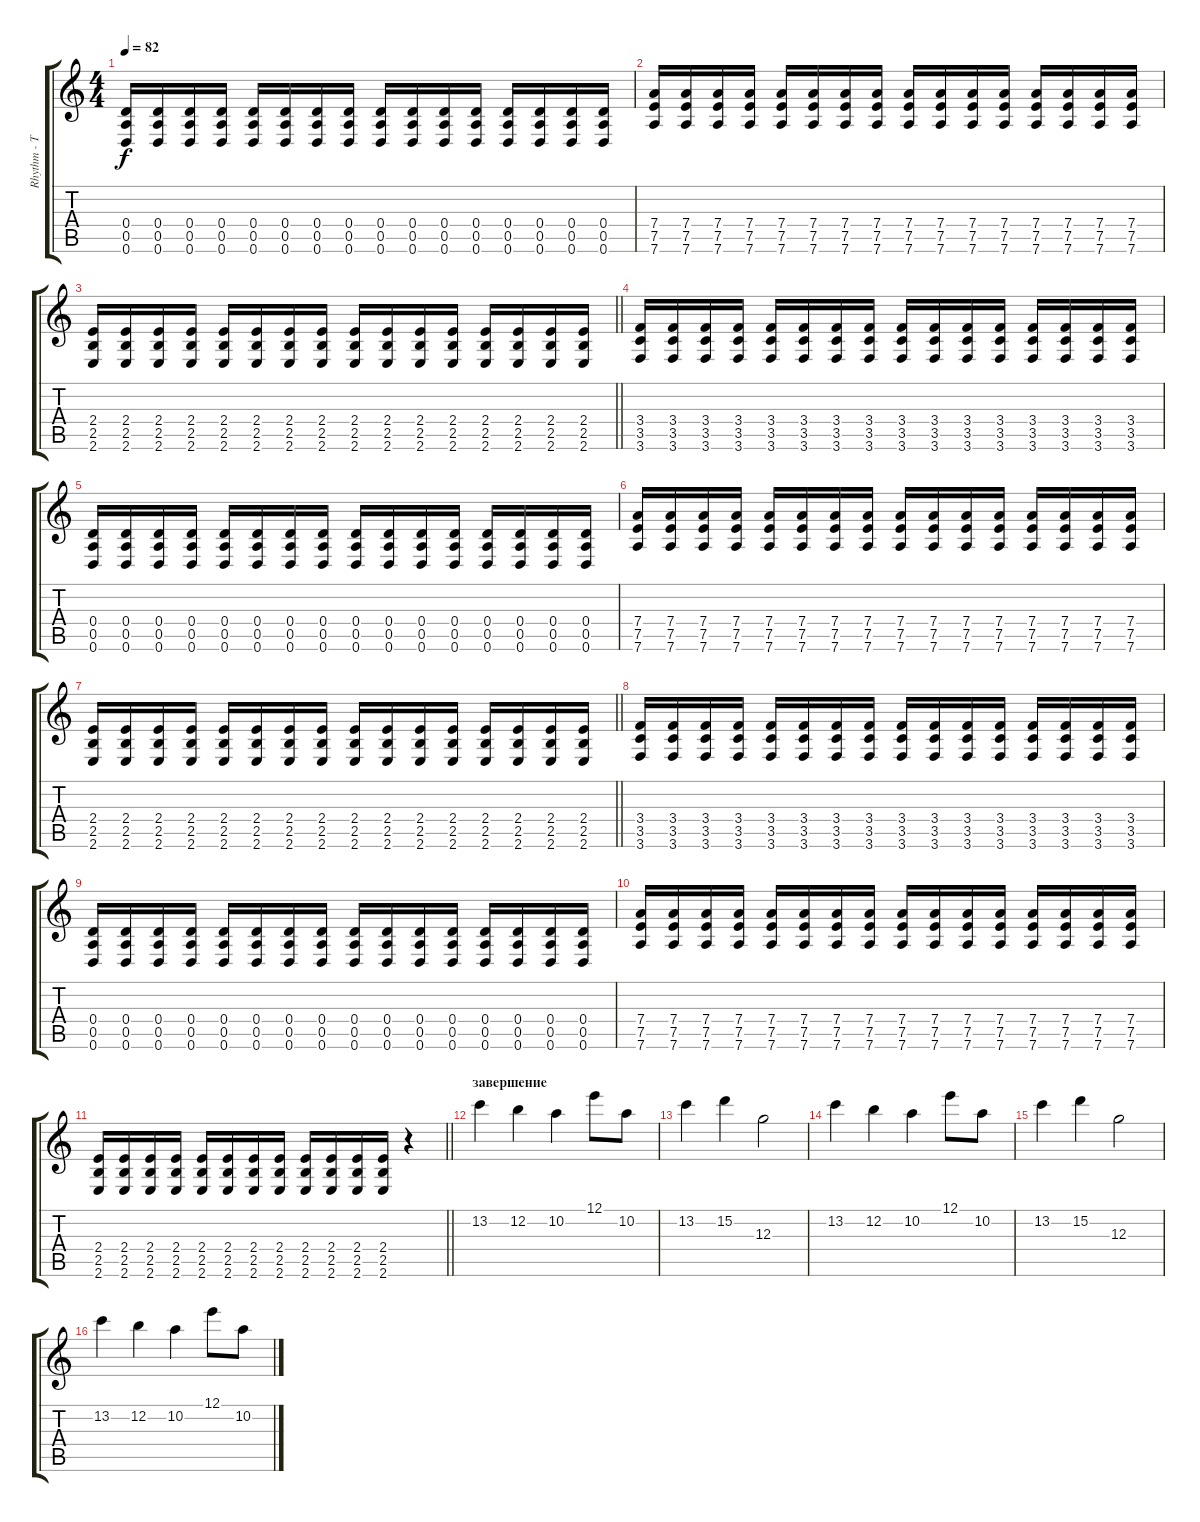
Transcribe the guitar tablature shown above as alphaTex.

\track ("Rhythm - Taylor York д" "Rhythm - T") {instrument distortionguitar}
\staff {score tabs}
\tuning (E4 B3 G3 D3 A2 D2) {hide}
\ts (4 4)
\tempo 82
\clef g2
\ks c
(0.4 0.5 0.6).16{dy f} (0.4 0.5 0.6).16 (0.4 0.5 0.6).16 (0.4 0.5 0.6).16 (0.4 0.5 0.6).16 (0.4 0.5 0.6).16 (0.4 0.5 0.6).16 (0.4 0.5 0.6).16 (0.4 0.5 0.6).16 (0.4 0.5 0.6).16 (0.4 0.5 0.6).16 (0.4 0.5 0.6).16 (0.4 0.5 0.6).16 (0.4 0.5 0.6).16 (0.4 0.5 0.6).16 (0.4 0.5 0.6).16 |
(7.4 7.5 7.6).16 (7.4 7.5 7.6).16 (7.4 7.5 7.6).16 (7.4 7.5 7.6).16 (7.4 7.5 7.6).16 (7.4 7.5 7.6).16 (7.4 7.5 7.6).16 (7.4 7.5 7.6).16 (7.4 7.5 7.6).16 (7.4 7.5 7.6).16 (7.4 7.5 7.6).16 (7.4 7.5 7.6).16 (7.4 7.5 7.6).16 (7.4 7.5 7.6).16 (7.4 7.5 7.6).16 (7.4 7.5 7.6).16 |
\barLineRight lightlight
(2.4 2.5 2.6).16 (2.4 2.5 2.6).16 (2.4 2.5 2.6).16 (2.4 2.5 2.6).16 (2.4 2.5 2.6).16 (2.4 2.5 2.6).16 (2.4 2.5 2.6).16 (2.4 2.5 2.6).16 (2.4 2.5 2.6).16 (2.4 2.5 2.6).16 (2.4 2.5 2.6).16 (2.4 2.5 2.6).16 (2.4 2.5 2.6).16 (2.4 2.5 2.6).16 (2.4 2.5 2.6).16 (2.4 2.5 2.6).16 |
(3.4 3.5 3.6).16 (3.4 3.5 3.6).16 (3.4 3.5 3.6).16 (3.4 3.5 3.6).16 (3.4 3.5 3.6).16 (3.4 3.5 3.6).16 (3.4 3.5 3.6).16 (3.4 3.5 3.6).16 (3.4 3.5 3.6).16 (3.4 3.5 3.6).16 (3.4 3.5 3.6).16 (3.4 3.5 3.6).16 (3.4 3.5 3.6).16 (3.4 3.5 3.6).16 (3.4 3.5 3.6).16 (3.4 3.5 3.6).16 |
(0.4 0.5 0.6).16 (0.4 0.5 0.6).16 (0.4 0.5 0.6).16 (0.4 0.5 0.6).16 (0.4 0.5 0.6).16 (0.4 0.5 0.6).16 (0.4 0.5 0.6).16 (0.4 0.5 0.6).16 (0.4 0.5 0.6).16 (0.4 0.5 0.6).16 (0.4 0.5 0.6).16 (0.4 0.5 0.6).16 (0.4 0.5 0.6).16 (0.4 0.5 0.6).16 (0.4 0.5 0.6).16 (0.4 0.5 0.6).16 |
(7.4 7.5 7.6).16 (7.4 7.5 7.6).16 (7.4 7.5 7.6).16 (7.4 7.5 7.6).16 (7.4 7.5 7.6).16 (7.4 7.5 7.6).16 (7.4 7.5 7.6).16 (7.4 7.5 7.6).16 (7.4 7.5 7.6).16 (7.4 7.5 7.6).16 (7.4 7.5 7.6).16 (7.4 7.5 7.6).16 (7.4 7.5 7.6).16 (7.4 7.5 7.6).16 (7.4 7.5 7.6).16 (7.4 7.5 7.6).16 |
\barLineRight lightlight
(2.4 2.5 2.6).16 (2.4 2.5 2.6).16 (2.4 2.5 2.6).16 (2.4 2.5 2.6).16 (2.4 2.5 2.6).16 (2.4 2.5 2.6).16 (2.4 2.5 2.6).16 (2.4 2.5 2.6).16 (2.4 2.5 2.6).16 (2.4 2.5 2.6).16 (2.4 2.5 2.6).16 (2.4 2.5 2.6).16 (2.4 2.5 2.6).16 (2.4 2.5 2.6).16 (2.4 2.5 2.6).16 (2.4 2.5 2.6).16 |
(3.4 3.5 3.6).16 (3.4 3.5 3.6).16 (3.4 3.5 3.6).16 (3.4 3.5 3.6).16 (3.4 3.5 3.6).16 (3.4 3.5 3.6).16 (3.4 3.5 3.6).16 (3.4 3.5 3.6).16 (3.4 3.5 3.6).16 (3.4 3.5 3.6).16 (3.4 3.5 3.6).16 (3.4 3.5 3.6).16 (3.4 3.5 3.6).16 (3.4 3.5 3.6).16 (3.4 3.5 3.6).16 (3.4 3.5 3.6).16 |
(0.4 0.5 0.6).16 (0.4 0.5 0.6).16 (0.4 0.5 0.6).16 (0.4 0.5 0.6).16 (0.4 0.5 0.6).16 (0.4 0.5 0.6).16 (0.4 0.5 0.6).16 (0.4 0.5 0.6).16 (0.4 0.5 0.6).16 (0.4 0.5 0.6).16 (0.4 0.5 0.6).16 (0.4 0.5 0.6).16 (0.4 0.5 0.6).16 (0.4 0.5 0.6).16 (0.4 0.5 0.6).16 (0.4 0.5 0.6).16 |
(7.4 7.5 7.6).16 (7.4 7.5 7.6).16 (7.4 7.5 7.6).16 (7.4 7.5 7.6).16 (7.4 7.5 7.6).16 (7.4 7.5 7.6).16 (7.4 7.5 7.6).16 (7.4 7.5 7.6).16 (7.4 7.5 7.6).16 (7.4 7.5 7.6).16 (7.4 7.5 7.6).16 (7.4 7.5 7.6).16 (7.4 7.5 7.6).16 (7.4 7.5 7.6).16 (7.4 7.5 7.6).16 (7.4 7.5 7.6).16 |
\barLineRight lightlight
(2.4 2.5 2.6).16 (2.4 2.5 2.6).16 (2.4 2.5 2.6).16 (2.4 2.5 2.6).16 (2.4 2.5 2.6).16 (2.4 2.5 2.6).16 (2.4 2.5 2.6).16 (2.4 2.5 2.6).16 (2.4 2.5 2.6).16 (2.4 2.5 2.6).16 (2.4 2.5 2.6).16 (2.4 2.5 2.6).16 r.4 |
\section ("" "завершение")
13.2.4 12.2.4 10.2.4 12.1.8 10.2.8 |
13.2.4 15.2.4 12.3.2 |
13.2.4 12.2.4 10.2.4 12.1.8 10.2.8 |
13.2.4 15.2.4 12.3.2 |
13.2.4 12.2.4 10.2.4 12.1.8 10.2.8
